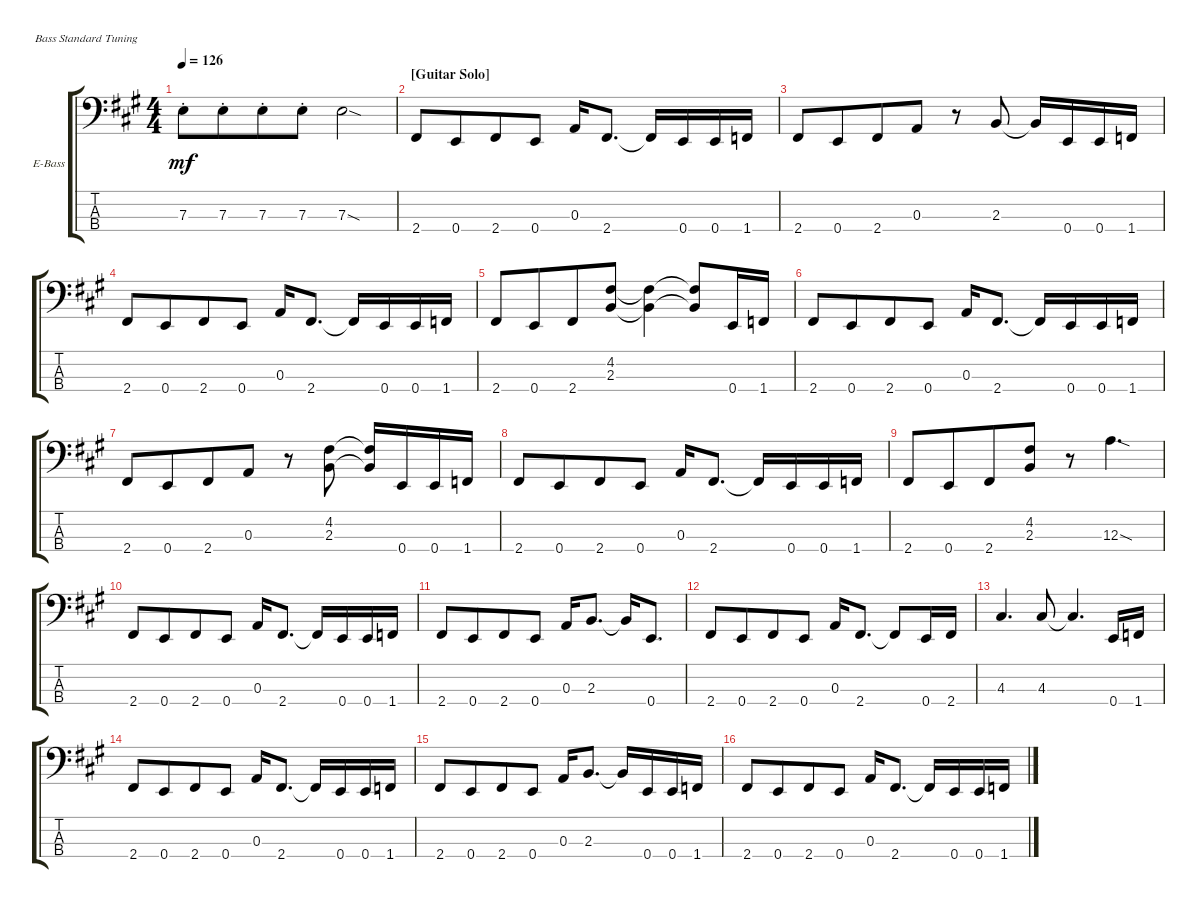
\defaultSystemsLayout 4
\bracketExtendMode groupsimilarinstruments
\firstSystemTrackNameOrientation horizontal
\otherSystemsTrackNameOrientation horizontal
\track ("Bass" "E-Bass") {instrument electricbassfinger}
\staff {score tabs}
\tuning (G2 D2 A1 E1)
\ts (4 4)
\tempo 126
\clef f4
\ks a
7.3{st}.8{dy mf} 7.3{st}.8{beam merge} 7.3{st}.8 7.3{st}.8 7.3{sod}.2 |
\section ("" "[Guitar Solo]")
2.4.8 0.4.8{beam merge} 2.4.8 0.4.8 0.3.16 2.4.8{d} 2.4{t}.16 0.4.16 0.4.16 1.4.16 |
2.4.8 0.4.8{beam merge} 2.4.8 0.3.8 r.8 2.3.8 2.3{t}.16 0.4.16 0.4.16 1.4.16 |
2.4.8 0.4.8{beam merge} 2.4.8 0.4.8 0.3.16 2.4.8{d} 2.4{t}.16 0.4.16 0.4.16 1.4.16 |
2.4.8 0.4.8{beam merge} 2.4.8 (2.3 4.2).8 (2.3{t} 4.2{t}).4 (2.3{t} 4.2{t}).8 0.4.16 1.4.16 |
2.4.8 0.4.8{beam merge} 2.4.8 0.4.8 0.3.16 2.4.8{d} 2.4{t}.16 0.4.16 0.4.16 1.4.16 |
2.4.8 0.4.8{beam merge} 2.4.8 0.3.8 r.8 (2.3 4.2).8 (2.3{t} 4.2{t}).16 0.4.16 0.4.16 1.4.16 |
2.4.8 0.4.8{beam merge} 2.4.8 0.4.8 0.3.16 2.4.8{d} 2.4{t}.16 0.4.16 0.4.16 1.4.16 |
2.4.8 0.4.8{beam merge} 2.4.8 (2.3 4.2).8 r.8 12.3{sod}.4{d} |
2.4.8 0.4.8{beam merge} 2.4.8 0.4.8 0.3.16 2.4.8{d} 2.4{t}.16 0.4.16 0.4.16 1.4.16 |
2.4.8 0.4.8{beam merge} 2.4.8 0.4.8 0.3.16 2.3.8{d} 2.3{t}.16 0.4.8{d} |
2.4.8{beam merge} 0.4.8{beam merge} 2.4.8 0.4.8 0.3.16 2.4.8{d} 2.4{t}.8 0.4.16 2.4.16 |
4.3.4{d} 4.3.8 4.3{t}.4{d} 0.4.16 1.4.16 |
2.4.8 0.4.8{beam merge} 2.4.8 0.4.8 0.3.16 2.4.8{d} 2.4{t}.16 0.4.16 0.4.16 1.4.16 |
2.4.8 0.4.8{beam merge} 2.4.8 0.4.8 0.3.16 2.3.8{d} 2.3{t}.16 0.4.16 0.4.16 1.4.16 |
2.4.8 0.4.8{beam merge} 2.4.8 0.4.8 0.3.16 2.4.8{d} 2.4{t}.16 0.4.16 0.4.16 1.4.16
